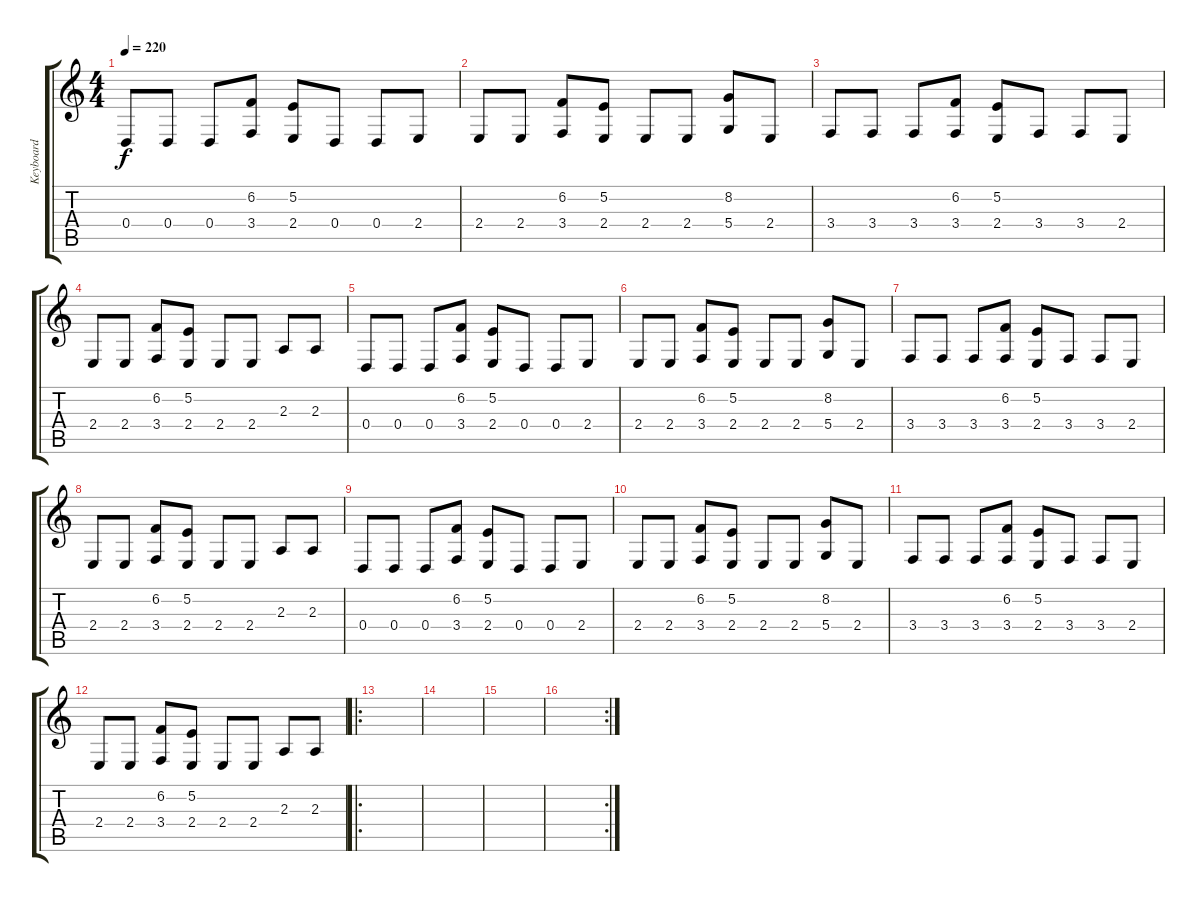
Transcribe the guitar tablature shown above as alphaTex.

\track ("Keyboard" "Keyboard") {instrument acousticgrandpiano}
\staff {score tabs}
\tuning (E4 B3 G3 D3 A2 E2) {hide}
\ts (4 4)
\tempo 220
\clef g2
\ks c
0.4.8{dy f} 0.4.8 0.4.8 (6.2 3.4).8 (5.2 2.4).8 0.4.8 0.4.8 2.4.8 |
2.4.8 2.4.8 (6.2 3.4).8 (5.2 2.4).8 2.4.8 2.4.8 (8.2 5.4).8 2.4.8 |
3.4.8 3.4.8 3.4.8 (6.2 3.4).8 (5.2 2.4).8 3.4.8 3.4.8 2.4.8 |
2.4.8 2.4.8 (6.2 3.4).8 (5.2 2.4).8 2.4.8 2.4.8 2.3.8 2.3.8 |
0.4.8 0.4.8 0.4.8 (6.2 3.4).8 (5.2 2.4).8 0.4.8 0.4.8 2.4.8 |
2.4.8 2.4.8 (6.2 3.4).8 (5.2 2.4).8 2.4.8 2.4.8 (8.2 5.4).8 2.4.8 |
3.4.8 3.4.8 3.4.8 (6.2 3.4).8 (5.2 2.4).8 3.4.8 3.4.8 2.4.8 |
2.4.8 2.4.8 (6.2 3.4).8 (5.2 2.4).8 2.4.8 2.4.8 2.3.8 2.3.8 |
0.4.8 0.4.8 0.4.8 (6.2 3.4).8 (5.2 2.4).8 0.4.8 0.4.8 2.4.8 |
2.4.8 2.4.8 (6.2 3.4).8 (5.2 2.4).8 2.4.8 2.4.8 (8.2 5.4).8 2.4.8 |
3.4.8 3.4.8 3.4.8 (6.2 3.4).8 (5.2 2.4).8 3.4.8 3.4.8 2.4.8 |
2.4.8 2.4.8 (6.2 3.4).8 (5.2 2.4).8 2.4.8 2.4.8 2.3.8 2.3.8 |
\ro
|
|
|
\rc 2
